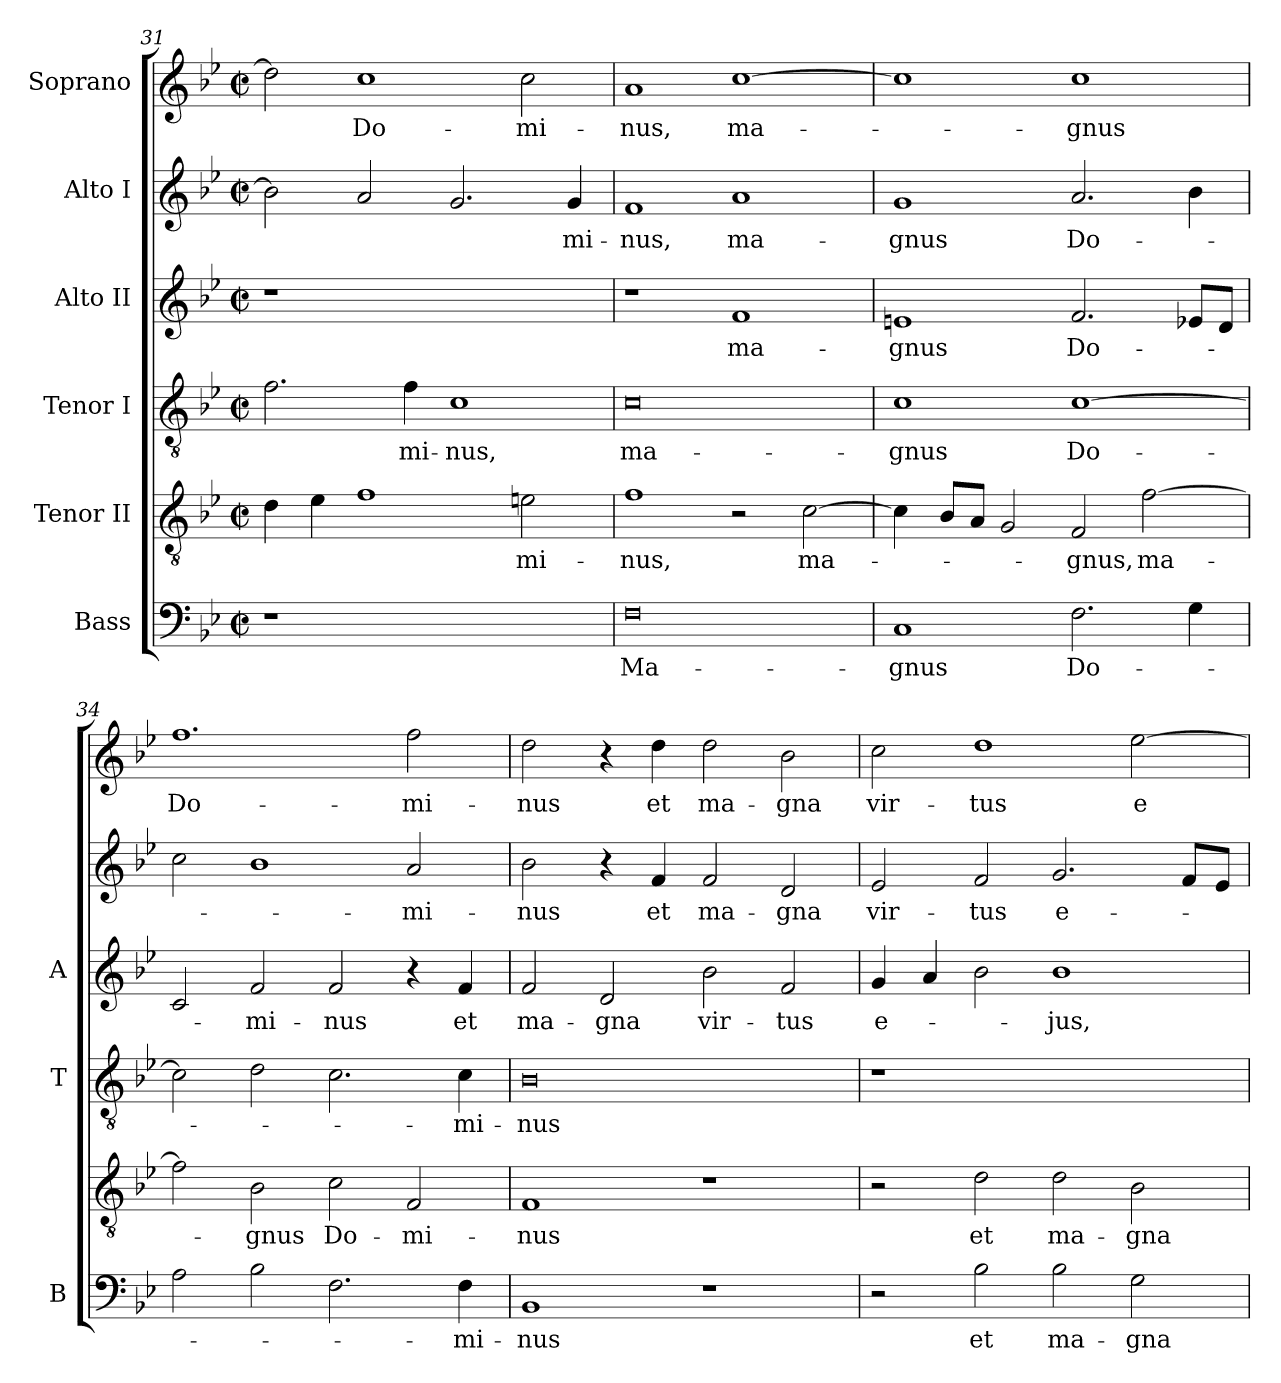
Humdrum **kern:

**kern	**text	**kern	**text	**kern	**text	**kern	**text	**kern	**text	**kern	**text
*part6	*part6	*part5	*part5	*part4	*part4	*part3	*part3	*part2	*part2	*part1	*part1
*staff6	*staff6	*staff5	*staff5	*staff4	*staff4	*staff3	*staff3	*staff2	*staff2	*staff1	*staff1
*I"Bass	*	*I"Tenor II	*	*I"Tenor I	*	*I"Alto II	*	*I"Alto I	*	*I"Soprano	*
*I'B	*	*	*	*I'T	*	*I'A	*	*	*	*	*
*clefF4	*	*clefGv2	*	*clefGv2	*	*clefG2	*	*clefG2	*	*clefG2	*
*k[b-e-]	*	*k[b-e-]	*	*k[b-e-]	*	*k[b-e-]	*	*k[b-e-]	*	*k[b-e-]	*
*B-:	*	*B-:	*	*B-:	*	*B-:	*	*B-:	*	*B-:	*
*M2/2	*	*M2/2	*	*M2/2	*	*M2/2	*	*M2/2	*	*M2/2	*
*met(c|)	*	*met(c|)	*	*met(c|)	*	*met(c|)	*	*met(c|)	*	*met(c|)	*
=31	=31	=31	=31	=31	=31	=31	=31	=31	=31	=31	=31
!LO:N:vis=1	!	!	!	!	!	!LO:N:vis=1	!	!	!	!	!
1r	.	4d\	.	2.f\	.	1r	.	2b-\]	.	2dd\]	.
.	.	4e-\	.	.	.	.	.	.	.	.	.
!	!	!	!	!	!	!	!	!	!	!	!LO:LY:b
.	.	1f	.	.	.	.	.	2a/	.	1cc	Do-
!	!	!	!	!	!LO:LY:b	!	!	!	!	!	!
.	.	.	.	4f\	-mi-	.	.	.	.	.	.
!	!	!	!	!	!LO:LY:b	!	!	!	!	!	!
1ryy	.	.	.	1c	-nus,	1ryy	.	2.g/	.	.	.
!	!	!	!LO:LY:b	!	!	!	!	!	!	!	!LO:LY:b
.	.	2en\	-mi-	.	.	.	.	.	.	2cc\	-mi-
!	!	!	!	!	!	!	!	!	!LO:LY:b	!	!
.	.	.	.	.	.	.	.	4g/	-mi-	.	.
=32	=32	=32	=32	=32	=32	=32	=32	=32	=32	=32	=32
!	!LO:LY:b	!	!LO:LY:b	!	!LO:LY:b	!	!	!	!LO:LY:b	!	!LO:LY:b
0F	Ma-	1f	-nus,	0c	ma-	1r	.	1f	-nus,	1a	-nus,
!	!	!	!	!	!	!	!LO:LY:b	!	!LO:LY:b	!	!LO:LY:b
.	.	2r	.	.	.	1f	ma-	1a	ma-	[>1cc	ma-
!	!	!	!LO:LY:b	!	!	!	!	!	!	!	!
.	.	[>2c\	ma-	.	.	.	.	.	.	.	.
!!LO:PB:g=z
=33	=33	=33	=33	=33	=33	=33	=33	=33	=33	=33	=33
!	!LO:LY:b	!	!	!	!LO:LY:b	!	!LO:LY:b	!	!LO:LY:b	!	!
1C	-gnus	4c\]	.	1c	-gnus	1en	-gnus	1g	-gnus	1cc]	.
.	.	8B-/L	.	.	.	.	.	.	.	.	.
.	.	8A/J	.	.	.	.	.	.	.	.	.
.	.	2G/	.	.	.	.	.	.	.	.	.
!	!LO:LY:b	!	!LO:LY:b	!	!LO:LY:b	!	!LO:LY:b	!	!LO:LY:b	!	!LO:LY:b
2.F\	Do-	2F/	-gnus,	[>1c	Do-	2.f/	Do-	2.a/	Do-	1cc	-gnus
!	!	!	!LO:LY:b	!	!	!	!	!	!	!	!
.	.	[>2f\	ma-	.	.	.	.	.	.	.	.
4G\	.	.	.	.	.	8e-X/L	.	4b-\	.	.	.
.	.	.	.	.	.	8d/J	.	.	.	.	.
=34	=34	=34	=34	=34	=34	=34	=34	=34	=34	=34	=34
!	!	!	!	!	!	!	!	!	!	!	!LO:LY:b
2A\	.	2f\]	.	2c\]	.	2c/	.	2cc\	.	1.ff	Do-
!	!	!	!LO:LY:b	!	!	!	!LO:LY:b	!	!	!	!
2B-\	.	2B-\	-gnus	2d\	.	2f/	-mi-	1b-	.	.	.
!	!	!	!LO:LY:b	!	!	!	!LO:LY:b	!	!	!	!
2.F\	.	2c\	Do-	2.c\	.	2f/	-nus	.	.	.	.
!	!	!	!LO:LY:b	!	!	!	!	!	!LO:LY:b	!	!LO:LY:b
.	.	2F/	-mi-	.	.	4r	.	2a/	-mi-	2ff\	-mi-
!	!LO:LY:b	!	!	!	!LO:LY:b	!	!LO:LY:b	!	!	!	!
4F\	-mi-	.	.	4c\	-mi-	4f/	et	.	.	.	.
=35	=35	=35	=35	=35	=35	=35	=35	=35	=35	=35	=35
!	!LO:LY:b	!	!LO:LY:b	!	!LO:LY:b	!	!LO:LY:b	!	!LO:LY:b	!	!LO:LY:b
1BB-	-nus	1F	-nus	0B-	-nus	2f/	ma-	2b-\	-nus	2dd\	-nus
!	!	!	!	!	!	!	!LO:LY:b	!	!	!	!
.	.	.	.	.	.	2d/	-gna	4r	.	4r	.
!	!	!	!	!	!	!	!	!	!LO:LY:b	!	!LO:LY:b
.	.	.	.	.	.	.	.	4f/	et	4dd\	et
!	!	!	!	!	!	!	!LO:LY:b	!	!LO:LY:b	!	!LO:LY:b
1r	.	1r	.	.	.	2b-\	vir-	2f/	ma-	2dd\	ma-
!	!	!	!	!	!	!	!LO:LY:b	!	!LO:LY:b	!	!LO:LY:b
.	.	.	.	.	.	2f/	-tus	2d/	-gna	2b-\	-gna
=36	=36	=36	=36	=36	=36	=36	=36	=36	=36	=36	=36
!	!	!	!	!LO:N:vis=1	!	!	!LO:LY:b	!	!LO:LY:b	!	!LO:LY:b
2r	.	2r	.	1r	.	4g/	e-	2e-/	vir-	2cc\	vir-
.	.	.	.	.	.	4a/	.	.	.	.	.
!	!LO:LY:b	!	!LO:LY:b	!	!	!	!	!	!LO:LY:b	!	!LO:LY:b
2B-\	et	2d\	et	.	.	2b-\	.	2f/	-tus	1dd	-tus
!	!LO:LY:b	!	!LO:LY:b	!	!	!	!LO:LY:b	!	!LO:LY:b	!	!
2B-\	ma-	2d\	ma-	1ryy	.	1b-	-jus,	2.g/	e-	.	.
!	!LO:LY:b	!	!LO:LY:b	!	!	!	!	!	!	!	!LO:LY:b
2G\	-gna	2B-\	-gna	.	.	.	.	.	.	[>2ee-\	e-
.	.	.	.	.	.	.	.	8f/L	.	.	.
.	.	.	.	.	.	.	.	8e-/J	.	.	.
=	=	=	=	=	=	=	=	=	=	=	=
*-	*-	*-	*-	*-	*-	*-	*-	*-	*-	*-	*-
